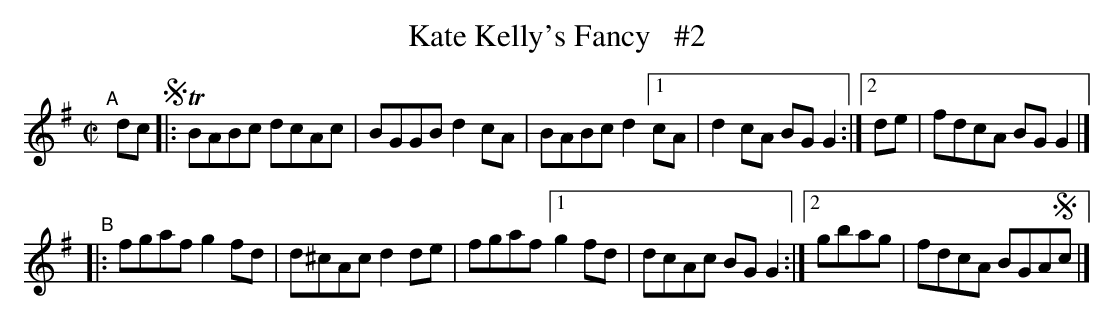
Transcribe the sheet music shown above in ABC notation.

X:1
T: Kate Kelly's Fancy   #2
M: C|
L: 1/8
K: G
"^A"[|] dc !segno!\
|: TBABc dcAc | BGGB d2cA | BABc d2 \
[1 cA | d2cA BGG2 :|\
[2 de | fdcA BGG2 |]
"^B"\
|: fgaf g2fd | d^cAc d2de | fgaf \
[1 g2fd | dcAc BGG2 :|\
[2 gbag | fdcA BGA!segno!c |]
